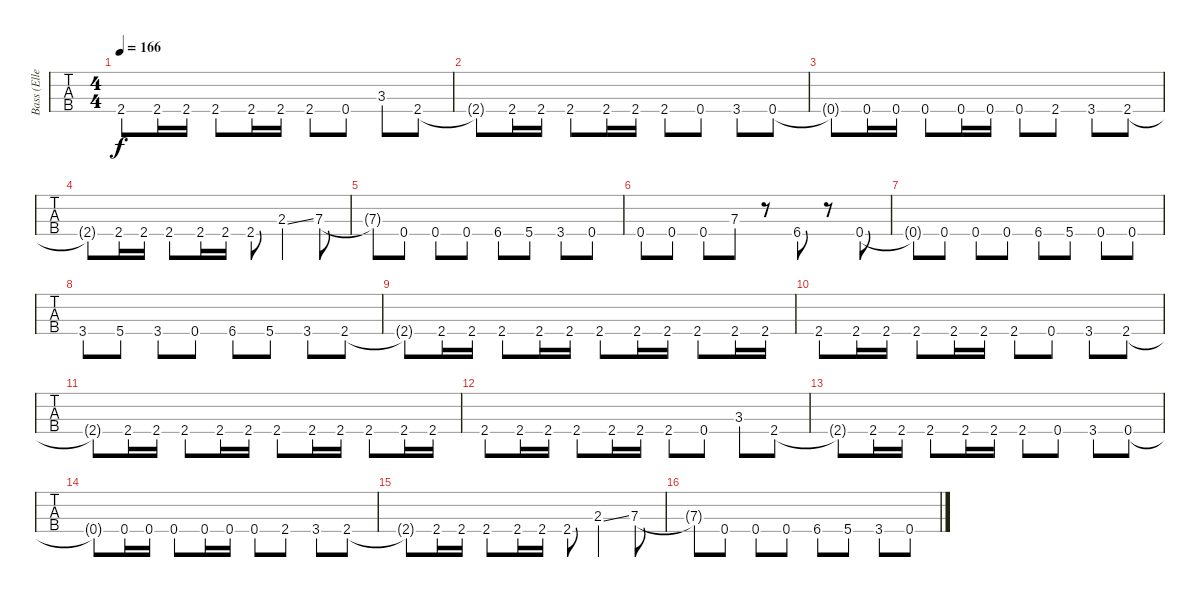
\track ("Bass (Ellefson)" "Bass (Elle") {instrument electricbasspick}
\staff {tabs}
\tuning (G2 D2 A1 E1) {hide}
\ts (4 4)
\tempo 166
\clef f4
\ks c
2.4.8{dy f} 2.4.16 2.4.16 2.4.8 2.4.16 2.4.16 2.4.8 0.4.8 3.3.8 2.4.8 |
2.4{t}.8 2.4.16 2.4.16 2.4.8 2.4.16 2.4.16 2.4.8 0.4.8 3.4.8 0.4.8 |
0.4{t}.8 0.4.16 0.4.16 0.4.8 0.4.16 0.4.16 0.4.8 2.4.8 3.4.8 2.4.8 |
2.4{t}.8 2.4.16 2.4.16 2.4.8 2.4.16 2.4.16 2.4.8 2.3{ss}.4 7.3.8 |
7.3{t}.8 0.4.8 0.4.8 0.4.8 6.4.8 5.4.8 3.4.8 0.4.8 |
0.4.8 0.4.8 0.4.8 7.3.8 r.8 6.4.8 r.8 0.4.8 |
0.4{t}.8 0.4.8 0.4.8 0.4.8 6.4.8 5.4.8 0.4.8 0.4.8 |
3.4.8 5.4.8 3.4.8 0.4.8 6.4.8 5.4.8 3.4.8 2.4.8 |
2.4{t}.8 2.4.16 2.4.16 2.4.8 2.4.16 2.4.16 2.4.8 2.4.16 2.4.16 2.4.8 2.4.16 2.4.16 |
2.4.8 2.4.16 2.4.16 2.4.8 2.4.16 2.4.16 2.4.8 0.4.8 3.4.8 2.4.8 |
2.4{t}.8 2.4.16 2.4.16 2.4.8 2.4.16 2.4.16 2.4.8 2.4.16 2.4.16 2.4.8 2.4.16 2.4.16 |
2.4.8 2.4.16 2.4.16 2.4.8 2.4.16 2.4.16 2.4.8 0.4.8 3.3.8 2.4.8 |
2.4{t}.8 2.4.16 2.4.16 2.4.8 2.4.16 2.4.16 2.4.8 0.4.8 3.4.8 0.4.8 |
0.4{t}.8 0.4.16 0.4.16 0.4.8 0.4.16 0.4.16 0.4.8 2.4.8 3.4.8 2.4.8 |
2.4{t}.8 2.4.16 2.4.16 2.4.8 2.4.16 2.4.16 2.4.8 2.3{ss}.4 7.3.8 |
7.3{t}.8 0.4.8 0.4.8 0.4.8 6.4.8 5.4.8 3.4.8 0.4.8
